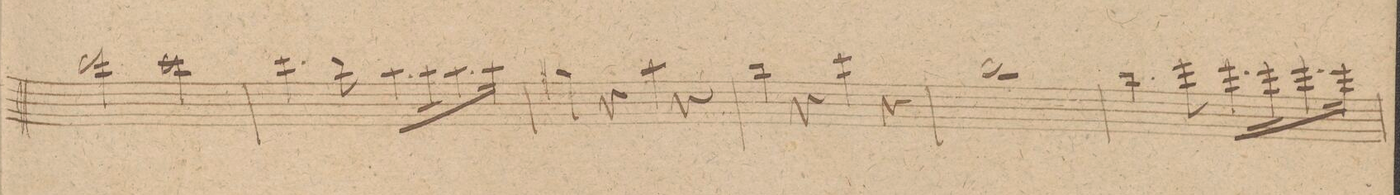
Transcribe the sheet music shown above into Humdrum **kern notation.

**kern	**dynam
*I"Flauto. 1mo	*
*clefG2	*
*k[]	*
*met(c|)	*
*M2/2	*
2ddd\	.
2ccc\	.
=46	=46
4.ccc\	.
8bb\	.
8.aa\L	.
16aa\K	.
8.aa\	.
16aa\Jk	.
=47	=47
4gg#X\	.
4r	.
4aa\	.
4r	.
=48	=48
4bb\	.
4r	.
4ccc\	.
4r	.
=49	=49
1bb	.
=50	=50
4.bb\	.
8eee\	.
8.eee\L	.
16eee\K	.
8.eee\	.
16eee\Jk	.
=51	=51
*-	*-
